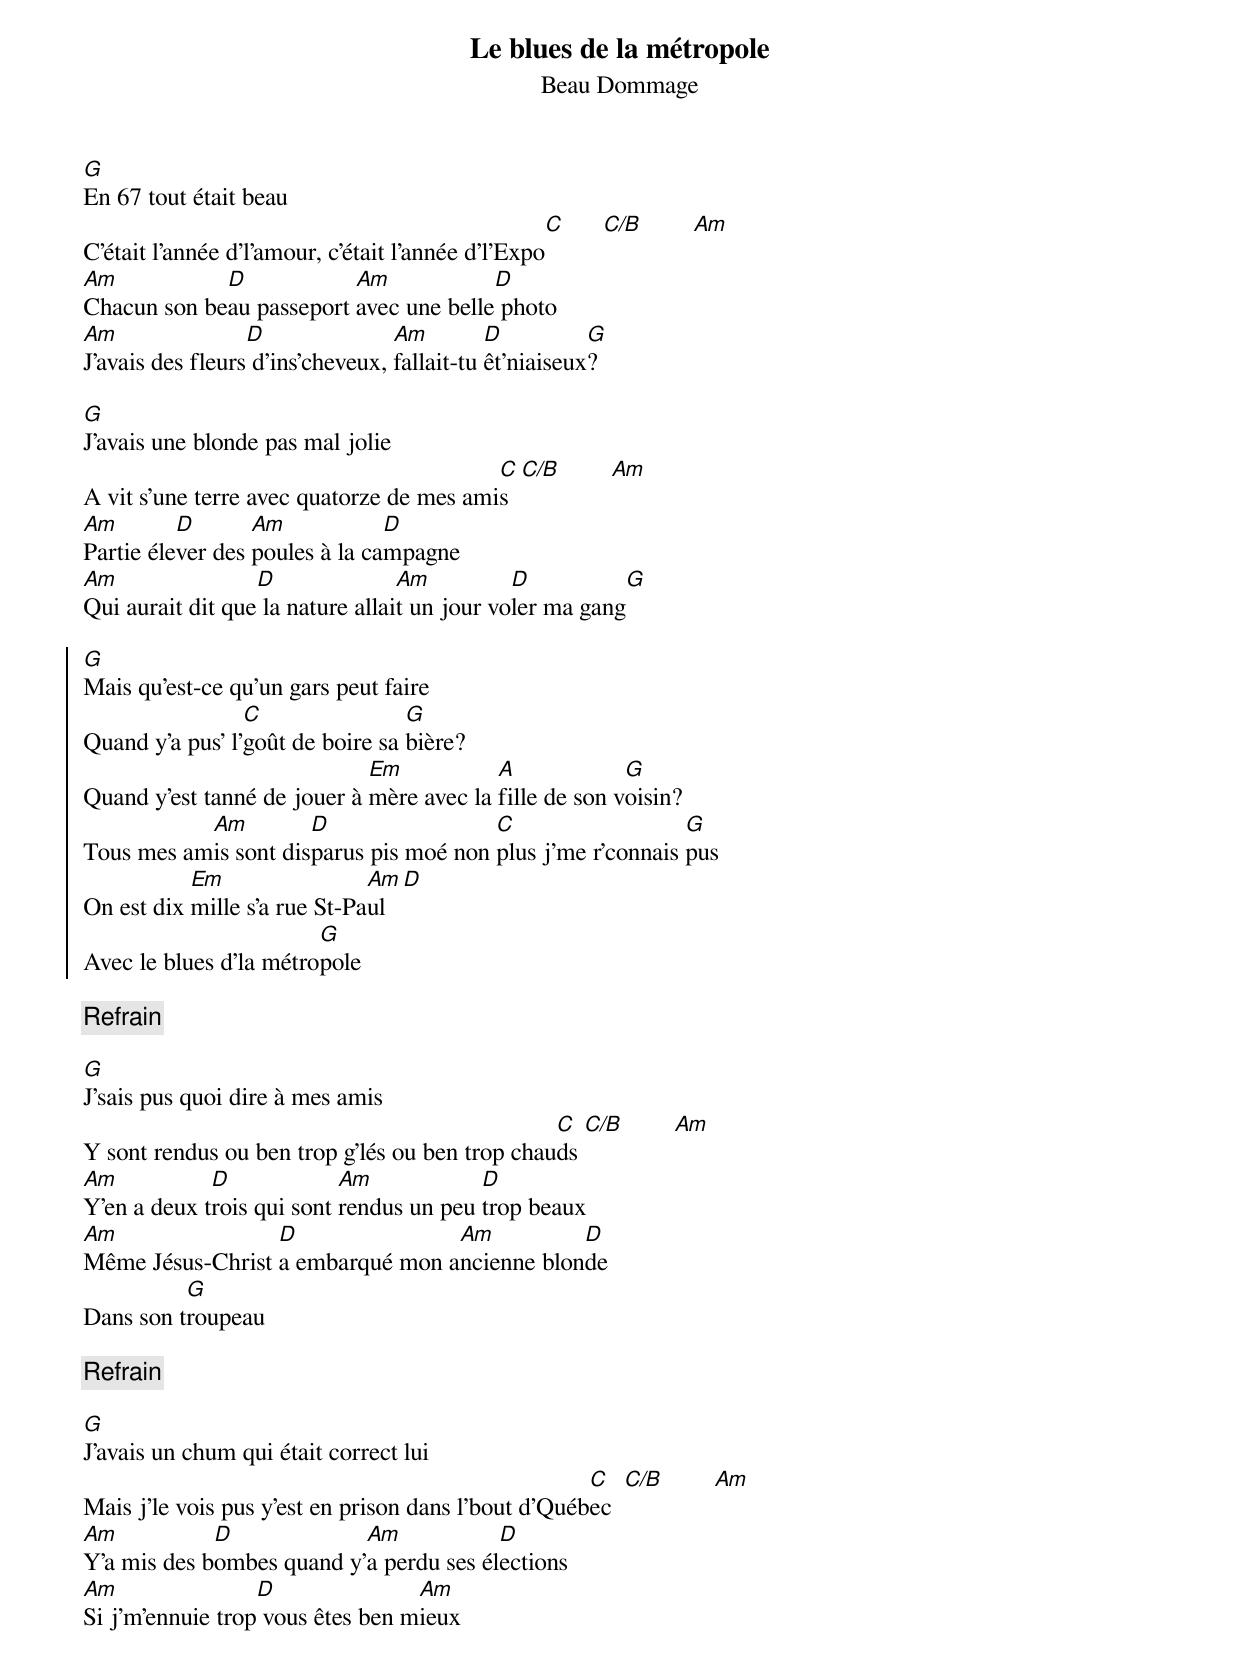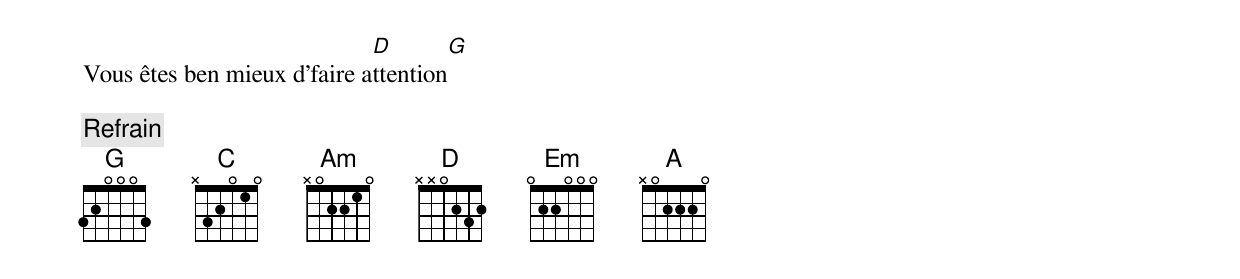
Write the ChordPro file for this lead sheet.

{t:Le blues de la métropole }
{st:Beau Dommage}
[G]En 67 tout était beau
C'était l'année d'l'amour, c'était l'année d'l'Expo[C]      [C/B]        [Am]
[Am]Chacun son be[D]au passeport [Am]avec une belle[D] photo
[Am]J'avais des fleurs[D] d'ins'cheveux, [Am]fallait-tu [D]êt'niaiseux[G]?

[G]J'avais une blonde pas mal jolie
A vit s'une terre avec quatorze de mes ami[C]s  [C/B]        [Am]
[Am]Partie éle[D]ver des [Am]poules à la ca[D]mpagne
[Am]Qui aurait dit que[D] la nature allai[Am]t un jour vo[D]ler ma gang[G]

{soc}
[G]Mais qu'est-ce qu'un gars peut faire
Quand y'a pus' l'[C]goût de boire sa [G]bière?
Quand y'est tanné de jouer à [Em]mère avec la [A]fille de son v[G]oisin?
Tous mes am[Am]is sont dis[D]parus pis moé non [C]plus j'me r'connais [G]pus
On est dix [Em]mille s'a rue St-Pa[Am]ul  [D]
Avec le blues d'la métro[G]pole
{eoc}

{c:Refrain}

[G]J'sais pus quoi dire à mes amis
Y sont rendus ou ben trop g'lés ou ben trop chau[C]ds [C/B]        [Am]
[Am]Y'en a deux t[D]rois qui sont [Am]rendus un peu [D]trop beaux
[Am]Même Jésus-Christ [D]a embarqué mon a[Am]ncienne blon[D]de
Dans son t[G]roupeau

{c:Refrain}

[G]J'avais un chum qui était correct lui
Mais j'le vois pus y'est en prison dans l'bout d'Québ[C]ec  [C/B]        [Am]
[Am]Y'a mis des b[D]ombes quand y'[Am]a perdu ses él[D]ections
[Am]Si j'm'ennuie trop[D] vous êtes ben m[Am]ieux
Vous êtes ben mieux d'faire a[D]ttention[G]

{c:Refrain}
